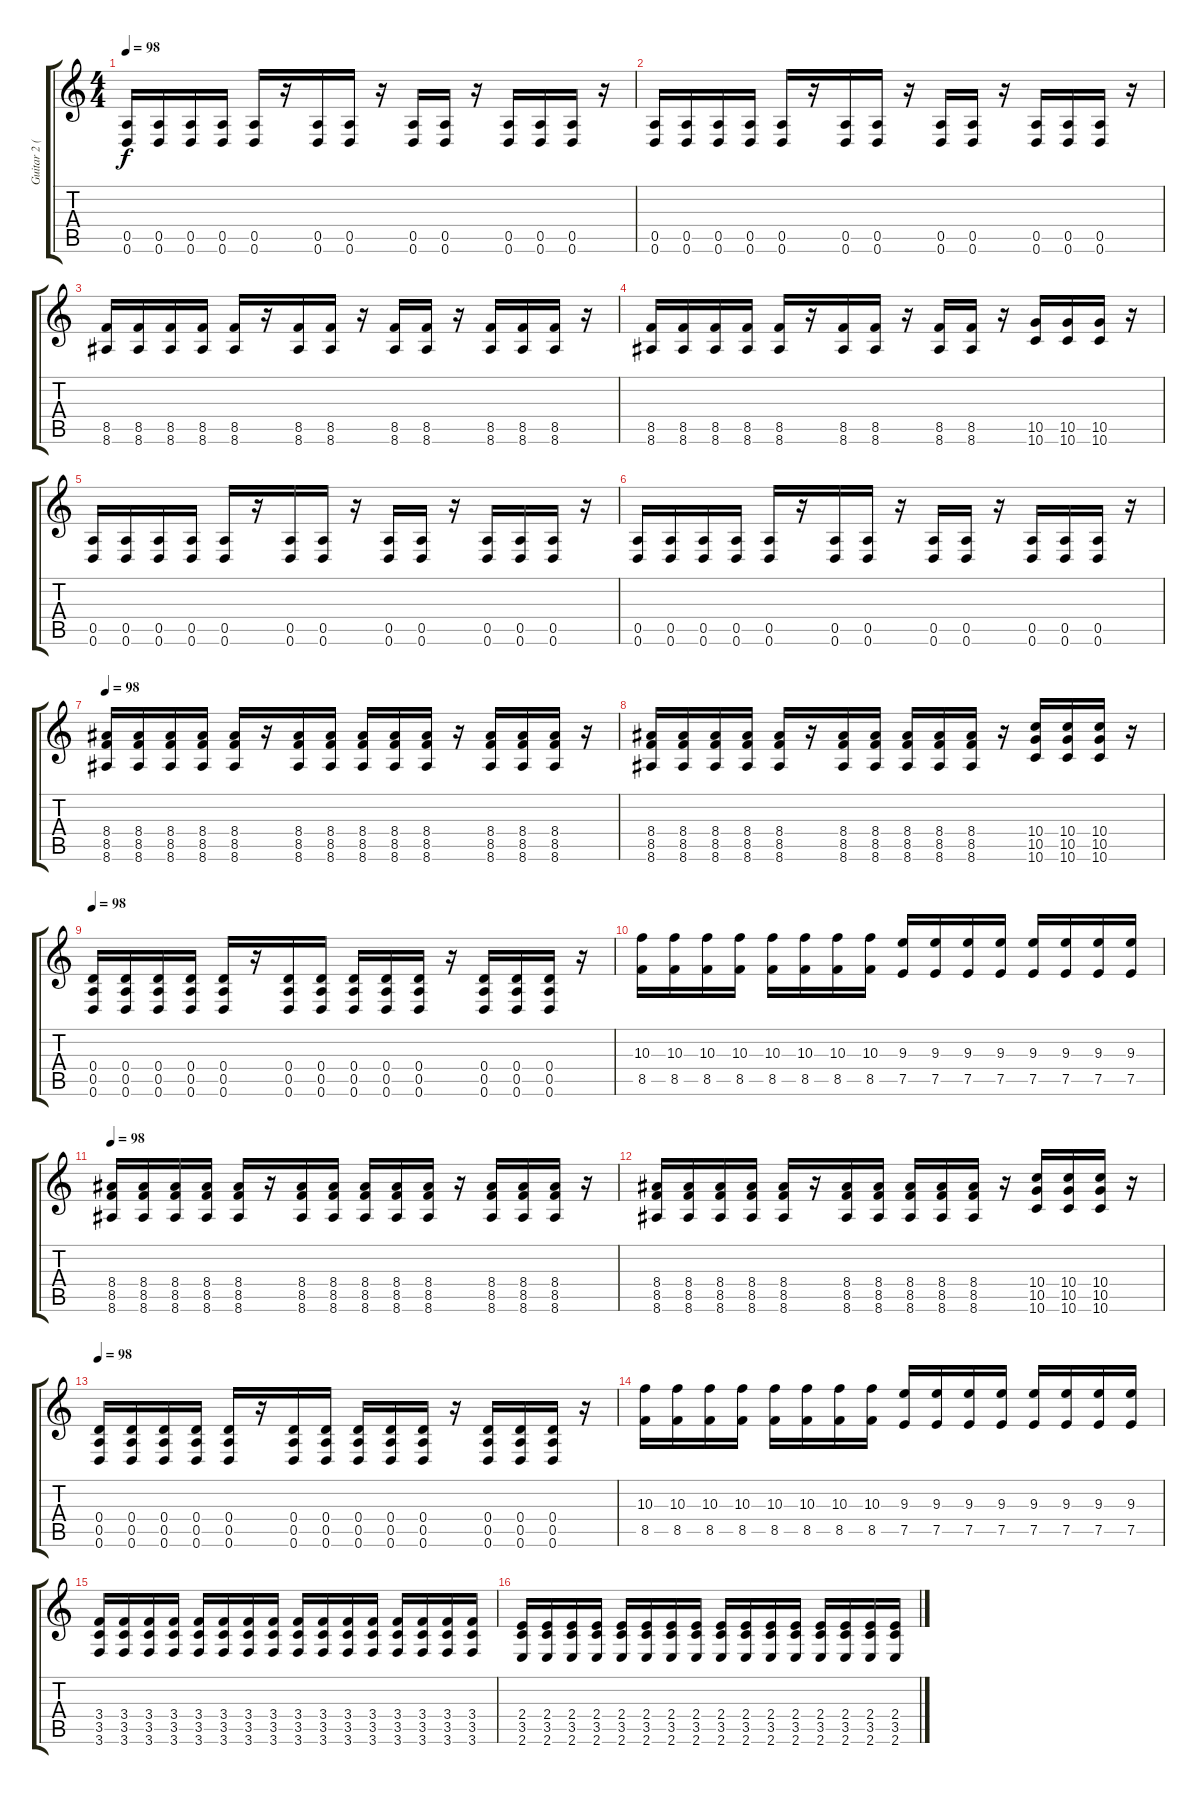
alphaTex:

\track ("Guitar 2 (dave)" "Guitar 2 (") {instrument distortionguitar}
\staff {score tabs}
\tuning (E4 B3 G3 D3 A2 D2) {hide}
\ts (4 4)
\tempo 98
\clef g2
\ks c
(0.5 0.6).16{dy f} (0.5 0.6).16 (0.5 0.6).16 (0.5 0.6).16 (0.5 0.6).16 r.16 (0.5 0.6).16 (0.5 0.6).16 r.16 (0.5 0.6).16 (0.5 0.6).16 r.16 (0.5 0.6).16 (0.5 0.6).16 (0.5 0.6).16 r.16 |
(0.5 0.6).16 (0.5 0.6).16 (0.5 0.6).16 (0.5 0.6).16 (0.5 0.6).16 r.16 (0.5 0.6).16 (0.5 0.6).16 r.16 (0.5 0.6).16 (0.5 0.6).16 r.16 (0.5 0.6).16 (0.5 0.6).16 (0.5 0.6).16 r.16 |
(8.5 8.6).16 (8.5 8.6).16 (8.5 8.6).16 (8.5 8.6).16 (8.5 8.6).16 r.16 (8.5 8.6).16 (8.5 8.6).16 r.16 (8.5 8.6).16 (8.5 8.6).16 r.16 (8.5 8.6).16 (8.5 8.6).16 (8.5 8.6).16 r.16 |
(8.5 8.6).16 (8.5 8.6).16 (8.5 8.6).16 (8.5 8.6).16 (8.5 8.6).16 r.16 (8.5 8.6).16 (8.5 8.6).16 r.16 (8.5 8.6).16 (8.5 8.6).16 r.16 (10.5 10.6).16 (10.5 10.6).16 (10.5 10.6).16 r.16 |
(0.5 0.6).16 (0.5 0.6).16 (0.5 0.6).16 (0.5 0.6).16 (0.5 0.6).16 r.16 (0.5 0.6).16 (0.5 0.6).16 r.16 (0.5 0.6).16 (0.5 0.6).16 r.16 (0.5 0.6).16 (0.5 0.6).16 (0.5 0.6).16 r.16 |
(0.5 0.6).16 (0.5 0.6).16 (0.5 0.6).16 (0.5 0.6).16 (0.5 0.6).16 r.16 (0.5 0.6).16 (0.5 0.6).16 r.16 (0.5 0.6).16 (0.5 0.6).16 r.16 (0.5 0.6).16 (0.5 0.6).16 (0.5 0.6).16 r.16 |
\tempo 98
(8.4 8.5 8.6).16 (8.4 8.5 8.6).16 (8.4 8.5 8.6).16 (8.4 8.5 8.6).16 (8.4 8.5 8.6).16 r.16 (8.4 8.5 8.6).16 (8.4 8.5 8.6).16 (8.4 8.5 8.6).16 (8.4 8.5 8.6).16 (8.4 8.5 8.6).16 r.16 (8.4 8.5 8.6).16 (8.4 8.5 8.6).16 (8.4 8.5 8.6).16 r.16 |
(8.4 8.5 8.6).16 (8.4 8.5 8.6).16 (8.4 8.5 8.6).16 (8.4 8.5 8.6).16 (8.4 8.5 8.6).16 r.16 (8.4 8.5 8.6).16 (8.4 8.5 8.6).16 (8.4 8.5 8.6).16 (8.4 8.5 8.6).16 (8.4 8.5 8.6).16 r.16 (10.4 10.5 10.6).16 (10.4 10.5 10.6).16 (10.4 10.5 10.6).16 r.16 |
\tempo 98
(0.4 0.5 0.6).16 (0.4 0.5 0.6).16 (0.4 0.5 0.6).16 (0.4 0.5 0.6).16 (0.4 0.5 0.6).16 r.16 (0.4 0.5 0.6).16 (0.4 0.5 0.6).16 (0.4 0.5 0.6).16 (0.4 0.5 0.6).16 (0.4 0.5 0.6).16 r.16 (0.4 0.5 0.6).16 (0.4 0.5 0.6).16 (0.4 0.5 0.6).16 r.16 |
(10.3 8.5).16 (10.3 8.5).16 (10.3 8.5).16 (10.3 8.5).16 (10.3 8.5).16 (10.3 8.5).16 (10.3 8.5).16 (10.3 8.5).16 (9.3 7.5).16 (9.3 7.5).16 (9.3 7.5).16 (9.3 7.5).16 (9.3 7.5).16 (9.3 7.5).16 (9.3 7.5).16 (9.3 7.5).16 |
\tempo 98
(8.4 8.5 8.6).16 (8.4 8.5 8.6).16 (8.4 8.5 8.6).16 (8.4 8.5 8.6).16 (8.4 8.5 8.6).16 r.16 (8.4 8.5 8.6).16 (8.4 8.5 8.6).16 (8.4 8.5 8.6).16 (8.4 8.5 8.6).16 (8.4 8.5 8.6).16 r.16 (8.4 8.5 8.6).16 (8.4 8.5 8.6).16 (8.4 8.5 8.6).16 r.16 |
(8.4 8.5 8.6).16 (8.4 8.5 8.6).16 (8.4 8.5 8.6).16 (8.4 8.5 8.6).16 (8.4 8.5 8.6).16 r.16 (8.4 8.5 8.6).16 (8.4 8.5 8.6).16 (8.4 8.5 8.6).16 (8.4 8.5 8.6).16 (8.4 8.5 8.6).16 r.16 (10.4 10.5 10.6).16 (10.4 10.5 10.6).16 (10.4 10.5 10.6).16 r.16 |
\tempo 98
(0.4 0.5 0.6).16 (0.4 0.5 0.6).16 (0.4 0.5 0.6).16 (0.4 0.5 0.6).16 (0.4 0.5 0.6).16 r.16 (0.4 0.5 0.6).16 (0.4 0.5 0.6).16 (0.4 0.5 0.6).16 (0.4 0.5 0.6).16 (0.4 0.5 0.6).16 r.16 (0.4 0.5 0.6).16 (0.4 0.5 0.6).16 (0.4 0.5 0.6).16 r.16 |
(10.3 8.5).16 (10.3 8.5).16 (10.3 8.5).16 (10.3 8.5).16 (10.3 8.5).16 (10.3 8.5).16 (10.3 8.5).16 (10.3 8.5).16 (9.3 7.5).16 (9.3 7.5).16 (9.3 7.5).16 (9.3 7.5).16 (9.3 7.5).16 (9.3 7.5).16 (9.3 7.5).16 (9.3 7.5).16 |
(3.4 3.5 3.6).16 (3.4 3.5 3.6).16 (3.4 3.5 3.6).16 (3.4 3.5 3.6).16 (3.4 3.5 3.6).16 (3.4 3.5 3.6).16 (3.4 3.5 3.6).16 (3.4 3.5 3.6).16 (3.4 3.5 3.6).16 (3.4 3.5 3.6).16 (3.4 3.5 3.6).16 (3.4 3.5 3.6).16 (3.4 3.5 3.6).16 (3.4 3.5 3.6).16 (3.4 3.5 3.6).16 (3.4 3.5 3.6).16 |
(2.4 3.5 2.6).16 (2.4 3.5 2.6).16 (2.4 3.5 2.6).16 (2.4 3.5 2.6).16 (2.4 3.5 2.6).16 (2.4 3.5 2.6).16 (2.4 3.5 2.6).16 (2.4 3.5 2.6).16 (2.4 3.5 2.6).16 (2.4 3.5 2.6).16 (2.4 3.5 2.6).16 (2.4 3.5 2.6).16 (2.4 3.5 2.6).16 (2.4 3.5 2.6).16 (2.4 3.5 2.6).16 (2.4 3.5 2.6).16
